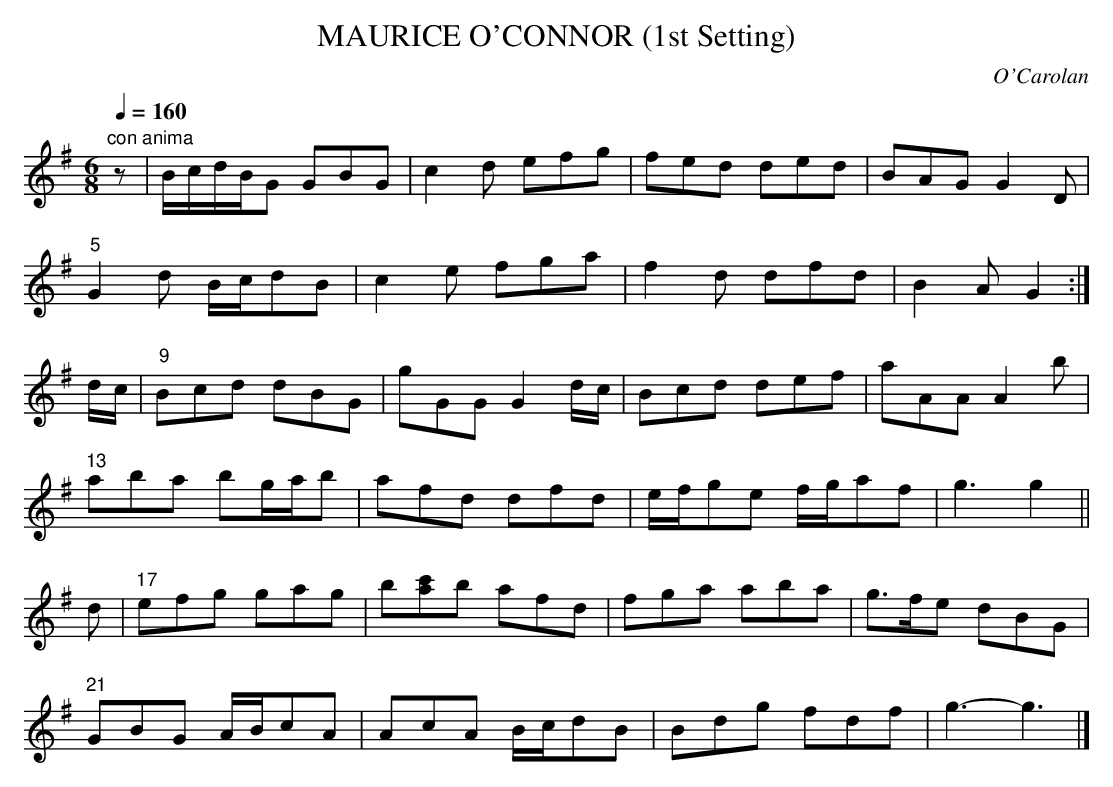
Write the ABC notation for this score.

X:1
T:MAURICE O'CONNOR (1st Setting)
C:O'Carolan
Q:1/4=160
M:6/8
L:1/8
K:G
"con anima"
z|B/c/d/B/G GBG|c2d efg|fed ded|BAG G2D|
"5"G2d B/c/dB|c2e fga|f2d dfd|B2A G2:|
d/c/|"9"Bcd dBG|gGG G2d/c/|Bcd def|aAA A2b|
"13"aba bg/a/b|afd dfd|e/f/ge f/g/af|g3g2||
d|"17"efg gag|b[ac']b afd|fga aba|g>fe dBG|
"21"GBG A/B/cA|AcA B/c/dB|Bdg fdf|g3-g3|]
